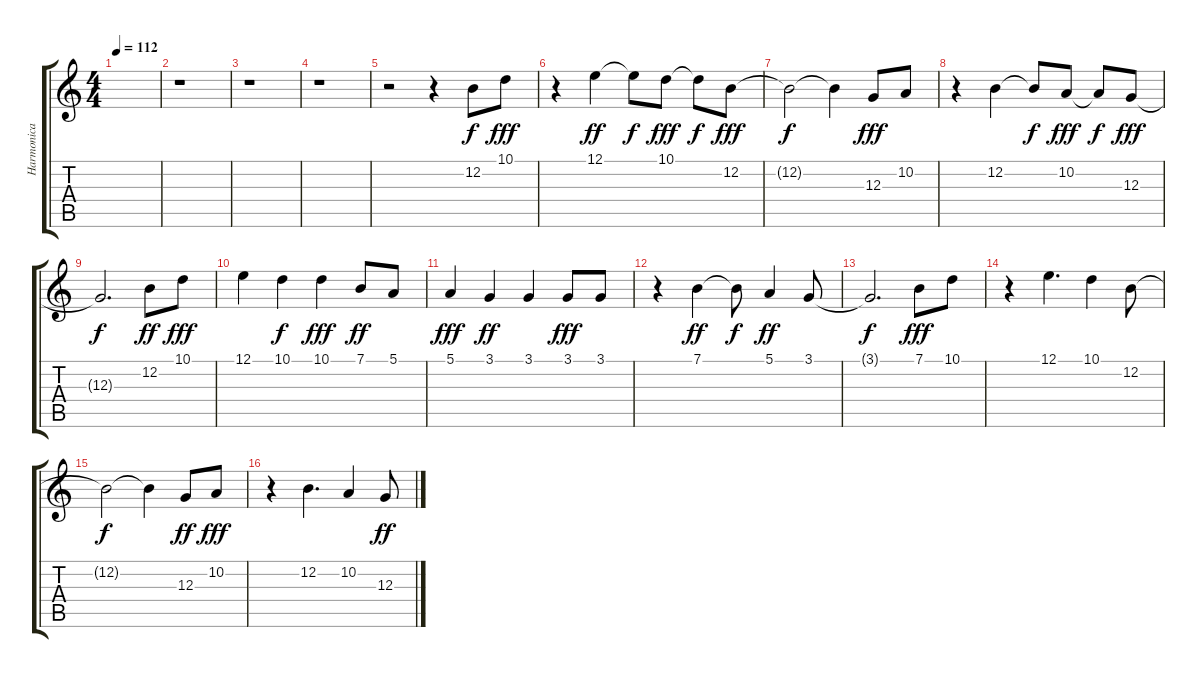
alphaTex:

\track ("Harmonica (Voice)" "Harmonica ") {instrument harmonica}
\staff {score tabs}
\tuning (E4 B3 G3 D3 A2 E2) {hide}
\ts (4 4)
\tempo 112
\clef g2
\ks c
|
r.1 |
r.1 |
r.1 |
r.2 r.4 12.2.8 10.1.8{dy fff} |
r.4 12.1.4{dy ff} 12.1{t}.8{dy f} 10.1.8{dy fff} 10.1{t}.8{dy f} 12.2.8{dy fff} |
12.2{t}.2{dy f} 12.2{t}.4 12.3.8{dy fff} 10.2.8 |
r.4 12.2.4 12.2{t}.8{dy f} 10.2.8{dy fff} 10.2{t}.8{dy f} 12.3.8{dy fff} |
12.3{t}.2{d dy f} 12.2.8{dy ff} 10.1.8{dy fff} |
12.1.4 10.1.4{dy f} 10.1.4{dy fff} 7.1.8{dy ff} 5.1.8 |
5.1.4{dy fff} 3.1.4{dy ff} 3.1.4 3.1.8{dy fff} 3.1.8 |
r.4 7.1.4{dy ff} 7.1{t}.8{dy f} 5.1.4{dy ff} 3.1.8 |
3.1{t}.2{d dy f} 7.1.8{dy fff volume 15} 10.1.8 |
r.4 12.1.4{d} 10.1.4 12.2.8 |
12.2{t}.2{dy f} 12.2{t}.4 12.3.8{dy ff} 10.2.8{dy fff} |
r.4 12.2.4{d} 10.2.4 12.3.8{dy ff}
